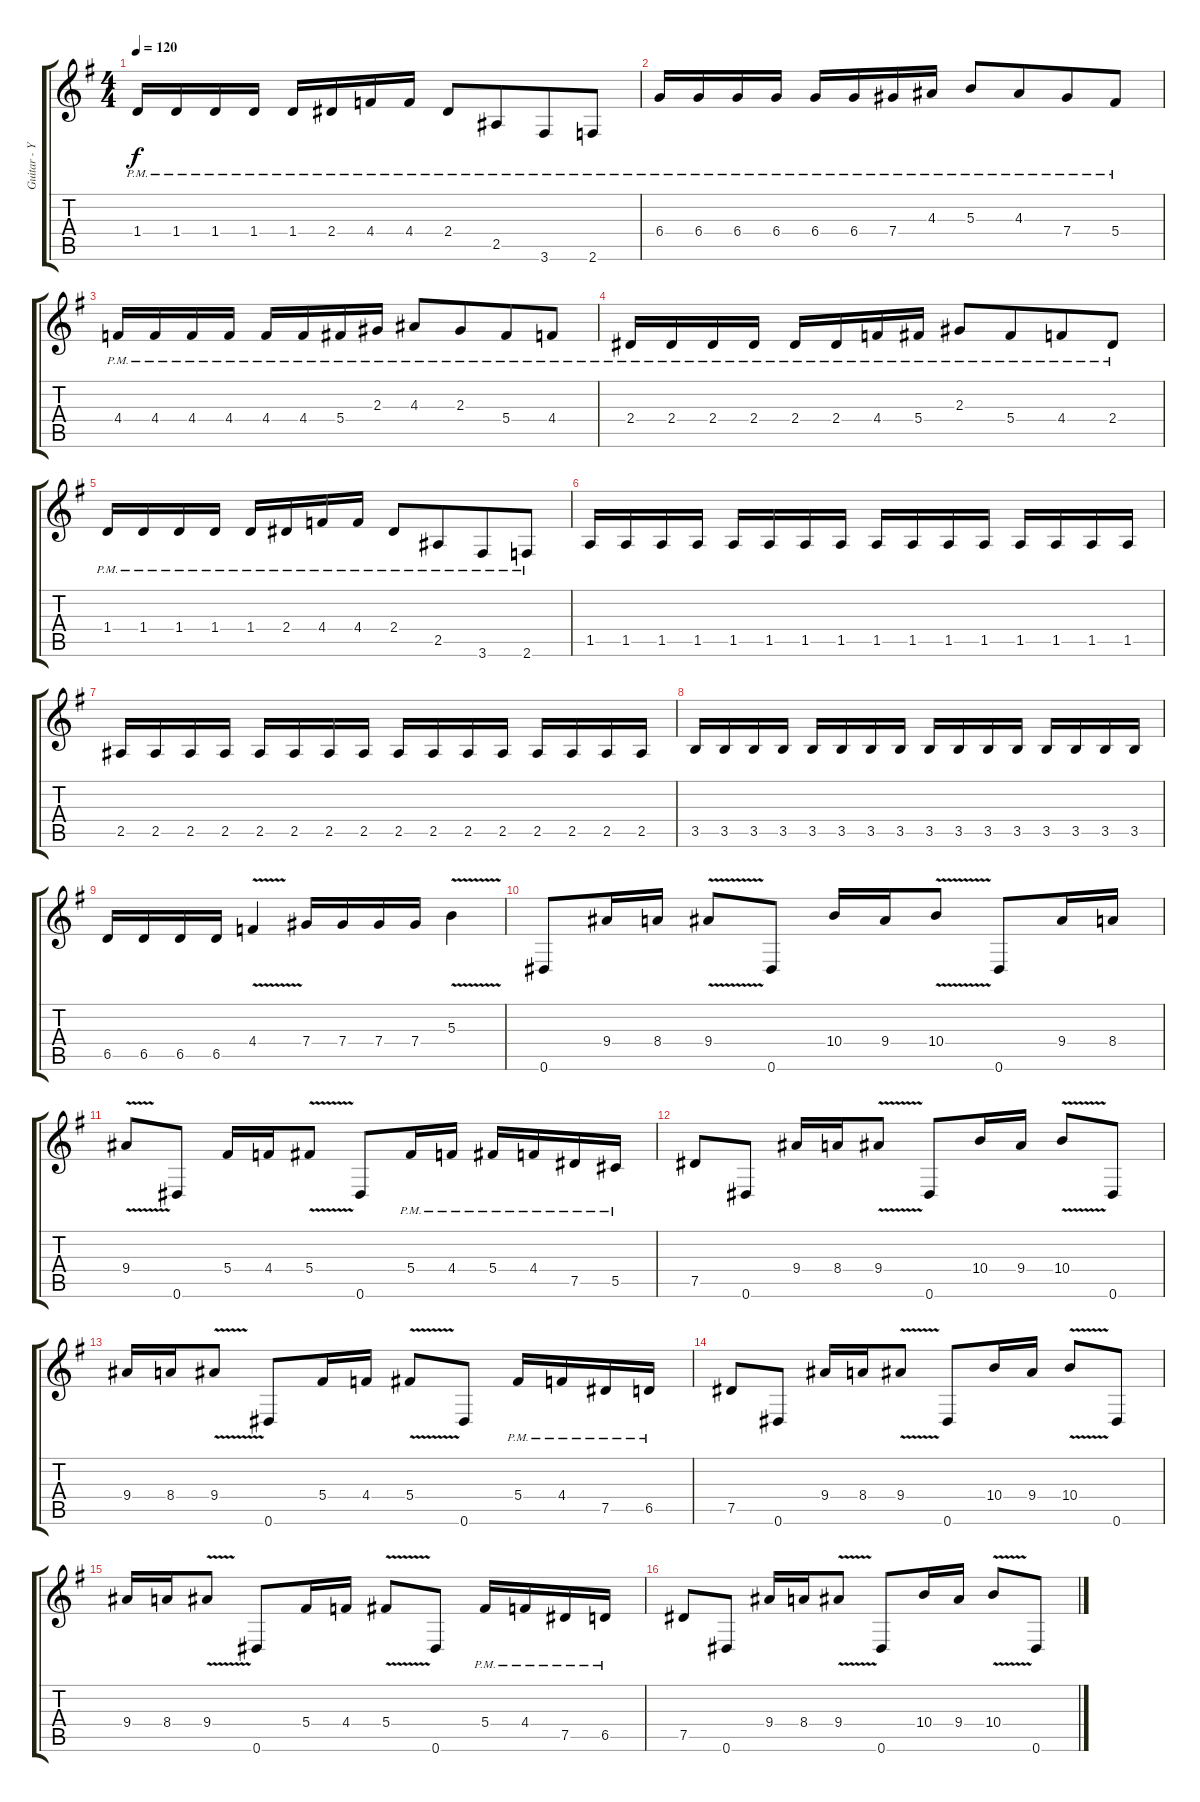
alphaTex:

\track ("Guitar - Yngwie J. Malmsteen" "Guitar - Y") {instrument overdrivenguitar}
\staff {score tabs}
\tuning (Eb4 Bb3 Gb3 Db3 Ab2 Eb2) {hide}
\ts (4 4)
\tempo 120
\clef g2
\ks eminor
1.4{pm}.16{dy f} 1.4{pm}.16 1.4{pm}.16 1.4{pm}.16 1.4{pm}.16 2.4{pm}.16 4.4{pm}.16 4.4{pm}.16 2.4{pm}.8 2.5{pm}.8{beam merge} 3.6{pm}.8 2.6{pm}.8 |
6.4{pm}.16 6.4{pm}.16 6.4{pm}.16 6.4{pm}.16 6.4{pm}.16 6.4{pm}.16 7.4{pm}.16 4.3{pm}.16 5.3{pm}.8 4.3{pm}.8{beam merge} 7.4{pm}.8 5.4{pm}.8 |
4.4{pm}.16 4.4{pm}.16 4.4{pm}.16 4.4{pm}.16 4.4{pm}.16 4.4{pm}.16 5.4{pm}.16 2.3{pm}.16 4.3{pm}.8 2.3{pm}.8{beam merge} 5.4{pm}.8 4.4{pm}.8 |
2.4{pm}.16 2.4{pm}.16 2.4{pm}.16 2.4{pm}.16 2.4{pm}.16 2.4{pm}.16 4.4{pm}.16 5.4{pm}.16 2.3{pm}.8 5.4{pm}.8{beam merge} 4.4{pm}.8 2.4{pm}.8 |
1.4{pm}.16 1.4{pm}.16 1.4{pm}.16 1.4{pm}.16 1.4{pm}.16 2.4{pm}.16 4.4{pm}.16 4.4{pm}.16 2.4{pm}.8 2.5{pm}.8{beam merge} 3.6{pm}.8 2.6{pm}.8 |
1.5.16 1.5.16 1.5.16 1.5.16 1.5.16 1.5.16 1.5.16 1.5.16 1.5.16 1.5.16 1.5.16 1.5.16 1.5.16 1.5.16 1.5.16 1.5.16 |
2.5.16 2.5.16 2.5.16 2.5.16 2.5.16 2.5.16 2.5.16 2.5.16 2.5.16 2.5.16 2.5.16 2.5.16 2.5.16 2.5.16 2.5.16 2.5.16 |
3.5.16 3.5.16 3.5.16 3.5.16 3.5.16 3.5.16 3.5.16 3.5.16 3.5.16 3.5.16 3.5.16 3.5.16 3.5.16 3.5.16 3.5.16 3.5.16 |
6.5.16 6.5.16 6.5.16 6.5.16 4.4{v}.4 7.4.16 7.4.16 7.4.16 7.4.16 5.3{v}.4 |
0.6.8 9.4.16 8.4.16 9.4{v}.8 0.6.8 10.4.16 9.4.16 10.4{v}.8 0.6.8 9.4.16 8.4.16 |
9.4{v}.8 0.6.8 5.4.16 4.4.16 5.4{v}.8 0.6.8 5.4{pm}.16 4.4{pm}.16 5.4{pm}.16 4.4{pm}.16 7.5{pm}.16 5.5{pm}.16 |
7.5.8 0.6.8 9.4.16 8.4.16 9.4{v}.8 0.6.8 10.4.16 9.4.16 10.4{v}.8 0.6.8 |
9.4.16 8.4.16 9.4{v}.8 0.6.8 5.4.16 4.4.16 5.4{v}.8 0.6.8 5.4{pm}.16 4.4{pm}.16 7.5{pm}.16 6.5{pm}.16 |
7.5.8 0.6.8 9.4.16 8.4.16 9.4{v}.8 0.6.8 10.4.16 9.4.16 10.4{v}.8 0.6.8 |
9.4.16 8.4.16 9.4{v}.8 0.6.8 5.4.16 4.4.16 5.4{v}.8 0.6.8 5.4{pm}.16 4.4{pm}.16 7.5{pm}.16 6.5{pm}.16 |
7.5.8 0.6.8 9.4.16 8.4.16 9.4{v}.8 0.6.8 10.4.16 9.4.16 10.4{v}.8 0.6.8
